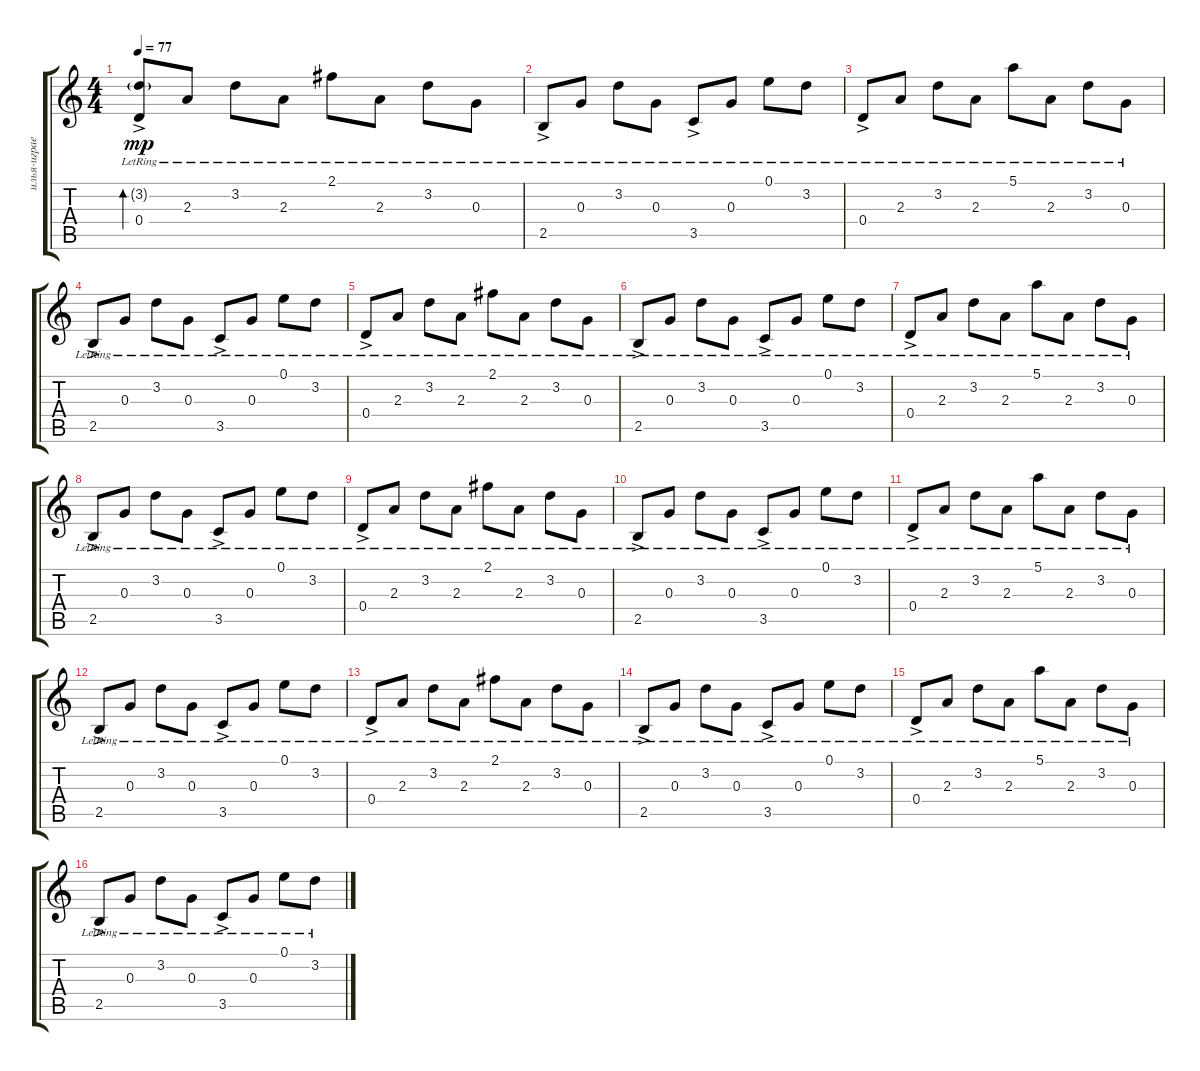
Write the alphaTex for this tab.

\track ("илья-играет" "илья-играе") {instrument acousticguitarsteel}
\staff {score tabs}
\tuning (E4 B3 G3 D3 A2 E2) {hide}
\ts (4 4)
\tempo 77
\clef g2
\ks c
(3.2{g lr} 0.4{ac lr}).8{bd 120 dy mp instrument acousticguitarsteel} 2.3{lr}.8 3.2{lr}.8 2.3{lr}.8 2.1{lr}.8 2.3{lr}.8 3.2{lr}.8 0.3{lr}.8 |
2.5{ac lr}.8 0.3{lr}.8 3.2{lr}.8 0.3{lr}.8 3.5{ac lr}.8 0.3{lr}.8 0.1{lr}.8 3.2{lr}.8 |
0.4{ac lr}.8 2.3{lr}.8 3.2{lr}.8 2.3{lr}.8 5.1{lr}.8 2.3{lr}.8 3.2{lr}.8 0.3{lr}.8 |
2.5{ac lr}.8 0.3{lr}.8 3.2{lr}.8 0.3{lr}.8 3.5{ac lr}.8 0.3{lr}.8 0.1{lr}.8 3.2{lr}.8 |
0.4{ac lr}.8 2.3{lr}.8 3.2{lr}.8 2.3{lr}.8 2.1{lr}.8 2.3{lr}.8 3.2{lr}.8 0.3{lr}.8 |
2.5{ac lr}.8 0.3{lr}.8 3.2{lr}.8 0.3{lr}.8 3.5{ac lr}.8 0.3{lr}.8 0.1{lr}.8 3.2{lr}.8 |
0.4{ac lr}.8 2.3{lr}.8 3.2{lr}.8 2.3{lr}.8 5.1{lr}.8 2.3{lr}.8 3.2{lr}.8 0.3{lr}.8 |
2.5{ac lr}.8 0.3{lr}.8 3.2{lr}.8 0.3{lr}.8 3.5{ac lr}.8 0.3{lr}.8 0.1{lr}.8 3.2{lr}.8 |
0.4{ac lr}.8 2.3{lr}.8 3.2{lr}.8 2.3{lr}.8 2.1{lr}.8 2.3{lr}.8 3.2{lr}.8 0.3{lr}.8 |
2.5{ac lr}.8 0.3{lr}.8 3.2{lr}.8 0.3{lr}.8 3.5{ac lr}.8 0.3{lr}.8 0.1{lr}.8 3.2{lr}.8 |
0.4{ac lr}.8 2.3{lr}.8 3.2{lr}.8 2.3{lr}.8 5.1{lr}.8 2.3{lr}.8 3.2{lr}.8 0.3{lr}.8 |
2.5{ac lr}.8 0.3{lr}.8 3.2{lr}.8 0.3{lr}.8 3.5{ac lr}.8 0.3{lr}.8 0.1{lr}.8 3.2{lr}.8 |
0.4{ac lr}.8 2.3{lr}.8 3.2{lr}.8 2.3{lr}.8 2.1{lr}.8 2.3{lr}.8 3.2{lr}.8 0.3{lr}.8 |
2.5{ac lr}.8 0.3{lr}.8 3.2{lr}.8 0.3{lr}.8 3.5{ac lr}.8 0.3{lr}.8 0.1{lr}.8 3.2{lr}.8 |
0.4{ac lr}.8 2.3{lr}.8 3.2{lr}.8 2.3{lr}.8 5.1{lr}.8 2.3{lr}.8 3.2{lr}.8 0.3{lr}.8 |
2.5{ac lr}.8 0.3{lr}.8 3.2{lr}.8 0.3{lr}.8 3.5{ac lr}.8 0.3{lr}.8 0.1{lr}.8 3.2{lr}.8
